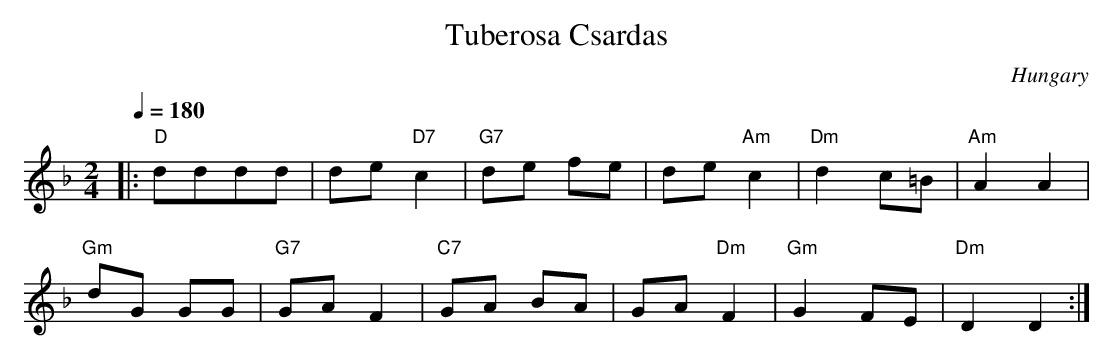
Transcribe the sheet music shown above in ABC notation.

X:1
T:Tuberosa Csardas
O:Hungary
L:1/8
M:2/4
Q:1/4=180
K:Dm
 |:"D" dddd|de "D7" c2| "G7" de fe| de "Am" c2| "Dm" d2 c=B| "Am" A2 A2|
   "Gm" dG GG|"G7" GA F2|"C7" GA BA| GA "Dm" F2|"Gm" G2 FE|"Dm" D2 D2:|
